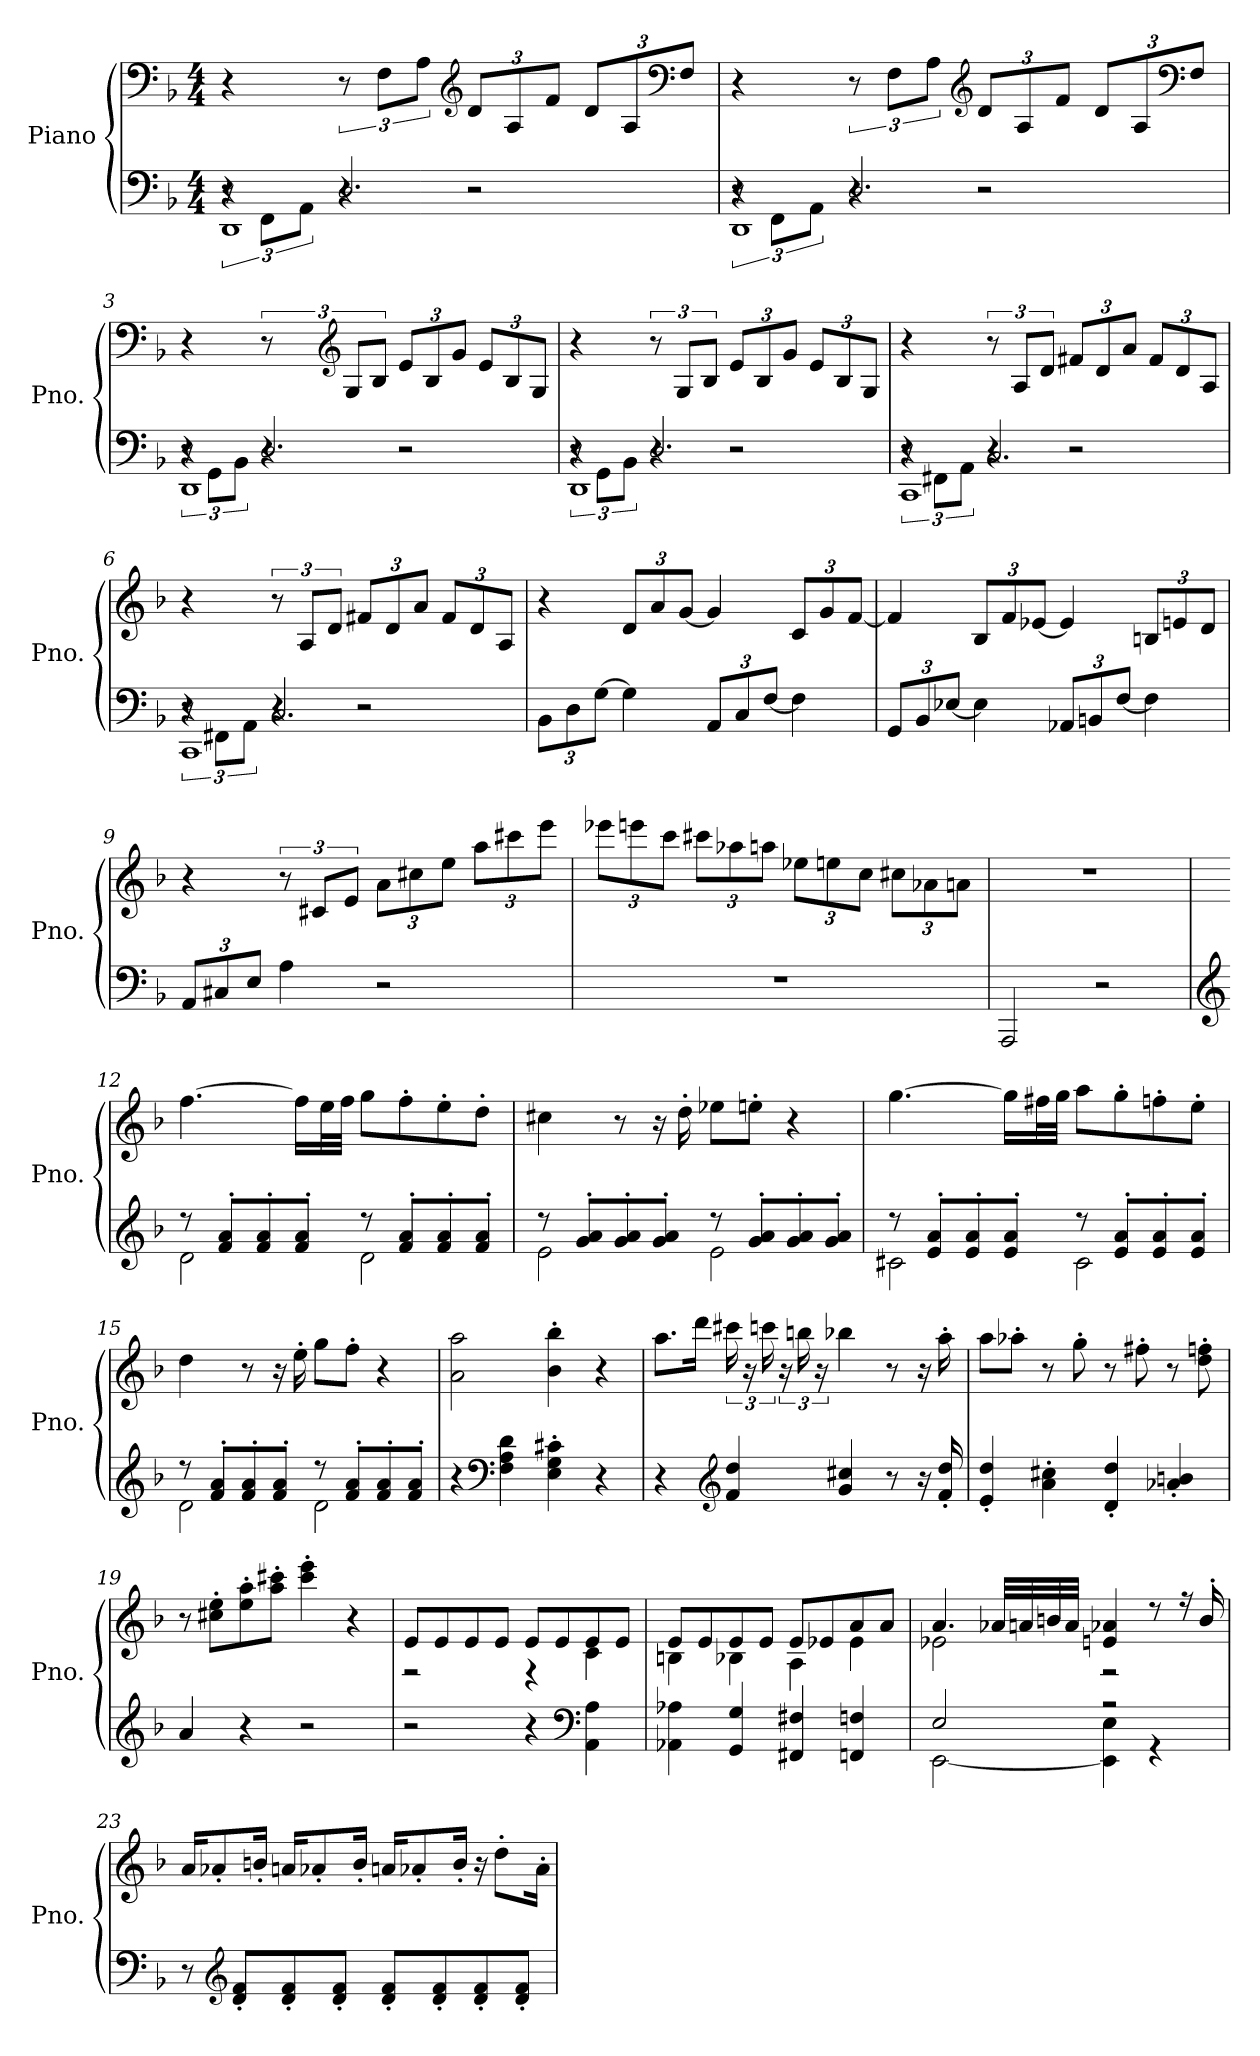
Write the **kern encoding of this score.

**kern	**kern
*part1	*part1
*staff2	*staff1
*I"Piano	*
*I'Pno.	*
*clefF4	*clefF4
*k[b-]	*k[b-]
*M4/4	*M4/4
*MM96	*MM96
=1	=1
*^	*
*	*^	*
4r	12r	1DD	4r
.	12FF\L	.	.
.	12AA\J	.	.
2.D/	4r	.	12r
.	.	.	12F\L
.	.	.	12A\J
*	*	*	*clefG2
*	*	*	*Xbrackettup
.	2r	.	12d/L
.	.	.	12A/
.	.	.	12f/J
.	.	.	12d/L
.	.	.	12A/
*	*	*	*clefF4
.	.	.	12F/J
=2	=2	=2	=2
4r	12r	1DD	4r
.	12FF\L	.	.
.	12AA\J	.	.
*	*	*	*brackettup
2.D/	4r	.	12r
.	.	.	12F\L
.	.	.	12A\J
*	*	*	*clefG2
*	*	*	*Xbrackettup
.	2r	.	12d/L
.	.	.	12A/
.	.	.	12f/J
.	.	.	12d/L
.	.	.	12A/
*	*	*	*clefF4
.	.	.	12F/J
!!LO:LB:g=z
=3	=3	=3	=3
4r	12r	1DD	4r
.	12GG\L	.	.
.	12BB-\J	.	.
*	*	*	*brackettup
2.D/	4r	.	12r
*	*	*	*clefG2
.	.	.	12G/L
.	.	.	12B-/J
*	*	*	*Xbrackettup
.	2r	.	12e/L
.	.	.	12B-/
.	.	.	12g/J
.	.	.	12e/L
.	.	.	12B-/
.	.	.	12G/J
=4	=4	=4	=4
4r	12r	1DD	4r
.	12GG\L	.	.
.	12BB-\J	.	.
*	*	*	*brackettup
2.D/	4r	.	12r
.	.	.	12G/L
.	.	.	12B-/J
*	*	*	*Xbrackettup
.	2r	.	12e/L
.	.	.	12B-/
.	.	.	12g/J
.	.	.	12e/L
.	.	.	12B-/
.	.	.	12G/J
=5	=5	=5	=5
4r	12r	1CC	4r
.	12FF#X\L	.	.
.	12AA\J	.	.
*	*	*	*brackettup
2.C/	4r	.	12r
.	.	.	12A/L
.	.	.	12d/J
*	*	*	*Xbrackettup
.	2r	.	12f#X/L
.	.	.	12d/
.	.	.	12a/J
.	.	.	12f#/L
.	.	.	12d/
.	.	.	12A/J
!!LO:LB:g=z
=6	=6	=6	=6
4r	12r	1CC	4r
.	12FF#X\L	.	.
.	12AA\J	.	.
*	*	*	*brackettup
2.C/	4r	.	12r
.	.	.	12A/L
.	.	.	12d/J
*	*	*	*Xbrackettup
.	2r	.	12f#X/L
.	.	.	12d/
.	.	.	12a/J
.	.	.	12f#/L
.	.	.	12d/
.	.	.	12A/J
*v	*v	*v	*
=7	=7
*Xbrackettup	*
12BB-\L	4r
12D\	.
[12G\J	.
4G\]	12d/L
.	12a/
.	[12g/J
12AA/L	4g/]
12C/	.
[12F/J	.
4F\]	12c/L
.	12g/
.	[12f/J
=8	=8
12GG/L	4f/]
12BB-/	.
[12E-X/J	.
4E-\]	12B-/L
.	12f/
.	[12e-X/J
12AA-X/L	4e-/]
12BBn/	.
[12F/J	.
4F\]	12Bn/L
.	12en/
.	12d/J
!!LO:LB:g=z
=9	=9
12AA/L	4r
12C#X/	.
12E/J	.
*	*brackettup
4A\	12r
.	12c#X/L
.	12e/J
*	*Xbrackettup
2r	12a\L
.	12cc#X\
.	12ee\J
.	12aa\L
.	12ccc#X\
.	12eee\J
=10	=10
*	*MM90
1r	12eee-X\L
.	12eeen\
.	12ccc\J
*	*MM84
.	12ccc#X\L
.	12aa-X\
.	12aan\J
*	*MM79
.	12ee-X\L
.	12een\
.	12cc\J
*	*MM75
.	12cc#X\L
.	12a-X\
.	12an\J
=11	=11
*	*MM60
2AAA/	1r
2r	.
!!LO:LB:g=z
=12	=12
*clefG2	*
*	*MM72
*^	*
8r	2d\	[4.ff\
8f/' 8a/'L	.	.
8f/' 8a/'	.	.
8f/' 8a/'J	.	16ff\LL]
.	.	32ee\L
.	.	32ff\JJJ
8r	2d\	8gg\L
8f/' 8a/'L	.	8ff'\
8f/' 8a/'	.	8ee'\
8f/' 8a/'J	.	8dd'\J
=13	=13	=13
8r	2e\	4cc#X\
8g/' 8a/'L	.	.
8g/' 8a/'	.	8r
8g/' 8a/'J	.	16r
.	.	16dd'\
8r	2e\	8ee-X\L
8g/' 8a/'L	.	8een'\J
8g/' 8a/'	.	4r
8g/' 8a/'J	.	.
=14	=14	=14
8r	2c#X\	[4.gg\
8e/' 8a/'L	.	.
8e/' 8a/'	.	.
8e/' 8a/'J	.	16gg\LL]
.	.	32ff#X\L
.	.	32gg\JJJ
8r	2c#\	8aa\L
8e/' 8a/'L	.	8gg'\
8e/' 8a/'	.	8ffn'\
8e/' 8a/'J	.	8ee'\J
=15	=15	=15
8r	2d\	4dd\
8f/' 8a/'L	.	.
8f/' 8a/'	.	8r
8f/' 8a/'J	.	16r
.	.	16ee'\
8r	2d\	8gg\L
8f/' 8a/'L	.	8ff'\J
8f/' 8a/'	.	4r
8f/' 8a/'J	.	.
*v	*v	*
!!LO:LB:g=z
=16	=16
4r	2a\ 2aa\
*clefF4	*
4F\ 4A\ 4d\	.
*	*MM68
4E\' 4G\' 4c#X\'	4b-\' 4bb-\'
4r	4r
=17	=17
*	*MM72
4r	8.aa\L
.	16ddd\Jk
*clefG2	*
*	*brackettup
4f/ 4dd/	24ccc#X\
.	24r
.	24cccn\
.	24r
.	24bbn\
.	24r
4g/ 4cc#X/	4bb-X\
8r	8r
16r	16r
16f/' 16dd/'	16aa'\
=18	=18
4e/' 4dd/'	8aa\L
.	8aa-X'\J
4a\' 4cc#X\'	8r
.	8gg'\
4d/' 4dd/'	8r
.	8ff#X'\
4a-X/' 4bn/'	8r
.	8dd\' 8ffn\'
=19	=19
4a/	8r
.	8cc#X\' 8ee\'L
4r	8ee\' 8aa\'
.	8aa\' 8ccc#X\'J
2r	4ccc#\' 4eee\'
.	4r
!!LO:PB:g=z
=20	=20
*	*^
2r	8e/L	2r
.	8e/	.
.	8e/	.
.	8e/J	.
4r	8e/L	4r
.	8e/	.
*clefF4	*	*
4AA\ 4A\	8e/	4c\
.	8e/J	.
=21	=21	=21
4AA-X\ 4A-X\	8e/L	4Bn\
.	8e/	.
4GG/ 4G/	8e/	4B-X\
.	8e/J	.
4FF#X/ 4F#X/	8e/L	4A\
.	8e-X/	.
4FFn/ 4Fn/	8a/	4e-\
.	8a/J	.
=22	=22	=22
*^	*	*
2E/	[2EE\	4.a/	2e-X\
.	.	32a-X/LLL	.
.	.	32an/	.
.	.	32bn/	.
.	.	32a/JJJ	.
2r	4EE\] 4E\	4en/ 4a-X/	2r
.	4r	8r	.
.	.	16r	.
*	*	*MM82	*
.	.	16b'/	.
*v	*v	*	*
*	*v	*v
!!LO:LB:g=z
=23	=23
8r	16a/KL
.	8a-X'/
*clefG2	*
8d/' 8f/'L	.
.	16bn'/Jk
8d/' 8f/'	16an/KL
.	8a-X'/
8d/' 8f/'J	.
.	16b'/Jk
8d/' 8f/'L	16an/KL
.	8a-X'/
8d/' 8f/'	.
.	16b'/Jk
8d/' 8f/'	16r
.	8dd'\L
8d/' 8f/'J	.
.	16a-'\Jk
=	=
*-	*-
